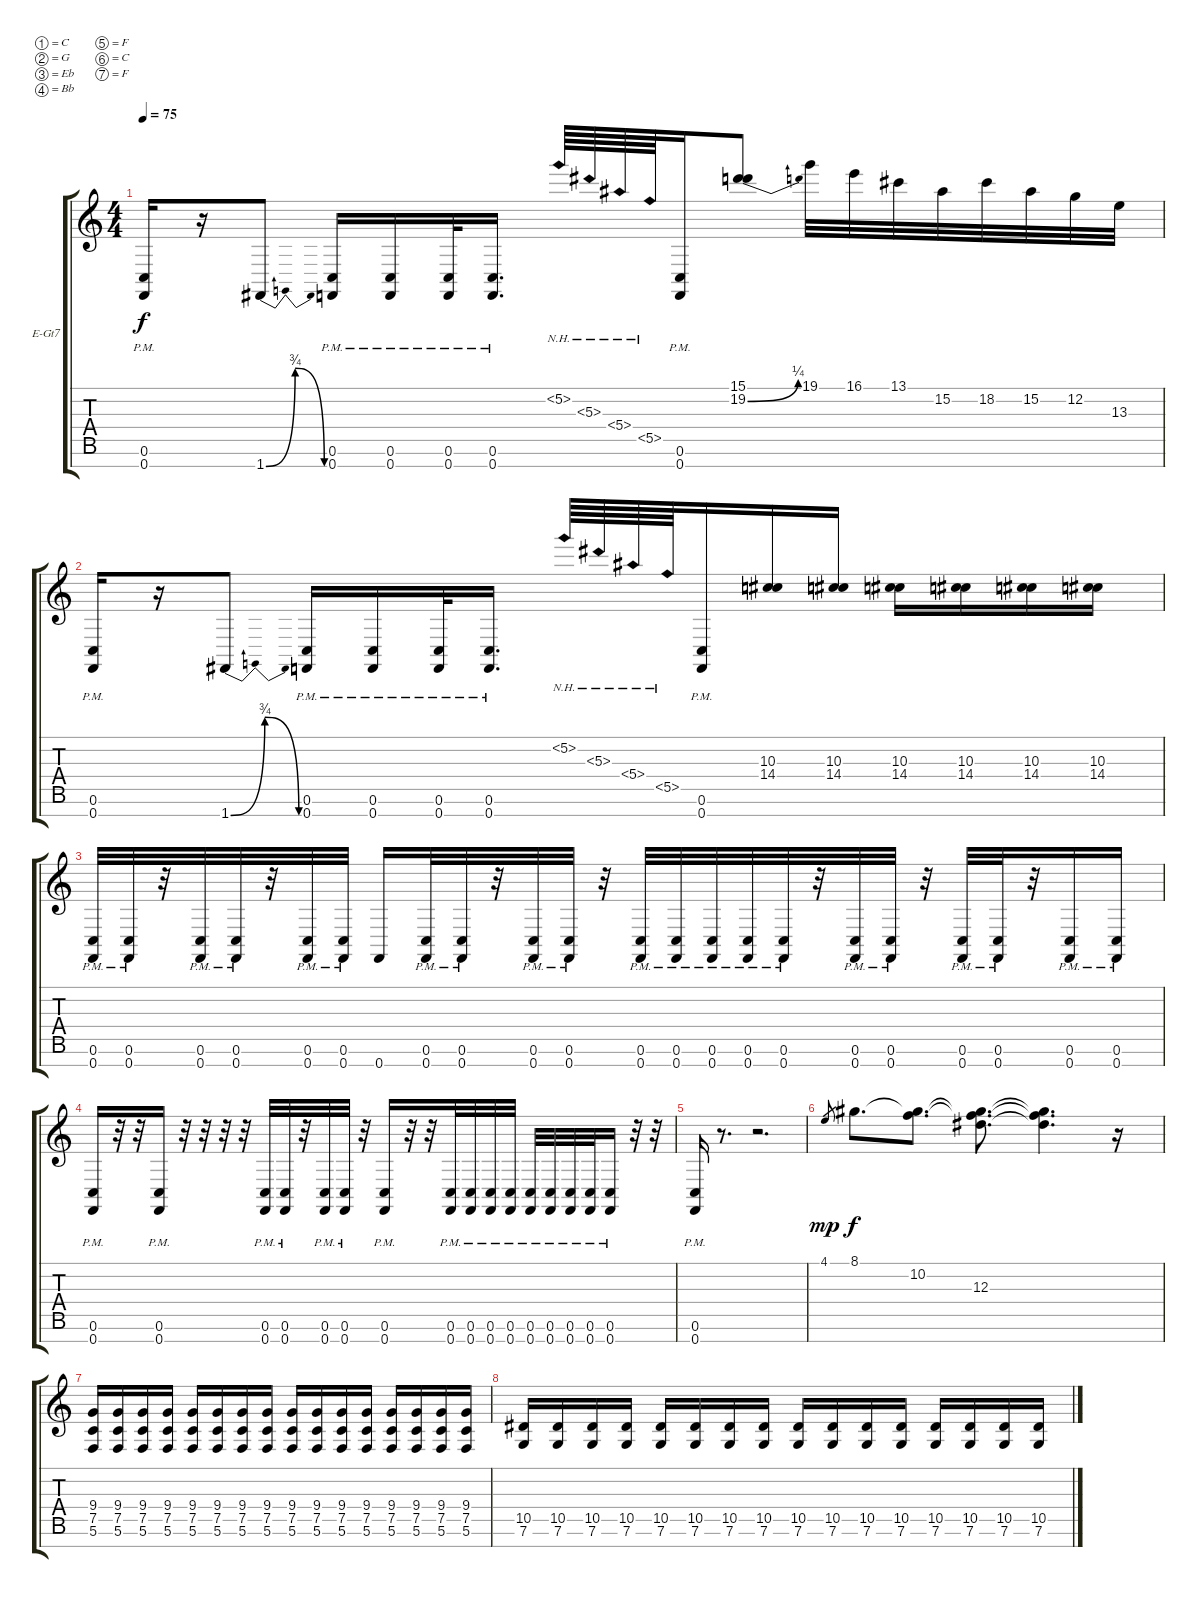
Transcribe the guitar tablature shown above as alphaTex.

\bracketExtendMode groupsimilarinstruments
\firstSystemTrackNameOrientation horizontal
\otherSystemsTrackNameOrientation horizontal
\track ("Electric Guitar" "E-Gt7") {instrument distortionguitar}
\staff {score tabs}
\tuning (C4 G3 Eb3 Bb2 F2 C2 F1)
\ts (4 4)
\beaming (8 2 2 2 2)
\tempo 75
\clef g2
\ks c
(0.6{pm} 0.7{pm}).16{dy f instrument distortionguitar} r.16 1.7{be (bendrelease 0 0 30 3 30 3 60 0)}.8 (0.6{pm} 0.7{pm}).16 (0.6{pm} 0.7{pm}).16 (0.6{pm} 0.7{pm}).32 (0.6{pm} 0.7{pm}).16{d} 5.2{nh}.64 5.3{nh}.64 5.4{nh}.64 5.5{nh}.64 (0.6{pm} 0.7{pm}).16 (15.1 19.2{be (bend 0 0 60 1)}).8 19.1.32 16.1.32 13.1.32 15.2.32 18.2.32 15.2.32 12.2.32 13.3.32 |
(0.6{pm} 0.7{pm}).16 r.16 1.7{be (bendrelease 0 0 30 3 30 3 60 0)}.8 (0.6{pm} 0.7{pm}).16 (0.6{pm} 0.7{pm}).16 (0.6{pm} 0.7{pm}).32 (0.6{pm} 0.7{pm}).16{d} 5.2{nh}.64 5.3{nh}.64 5.4{nh}.64 5.5{nh}.64 (0.6{pm} 0.7{pm}).16 (10.3 14.4).16 (10.3 14.4).16 (10.3 14.4).16 (10.3 14.4).16 (10.3 14.4).16 (10.3 14.4).16 |
(0.6{pm} 0.7{pm}).32 (0.6{pm} 0.7{pm}).32 r.32 (0.6{pm} 0.7{pm}).32 (0.6{pm} 0.7{pm}).32 r.32 (0.6{pm} 0.7{pm}).32 (0.6{pm} 0.7{pm}).32 0.7.16 (0.6{pm} 0.7{pm}).32 (0.6{pm} 0.7{pm}).32 r.32 (0.6{pm} 0.7{pm}).32 (0.6{pm} 0.7{pm}).32 r.32 (0.6{pm} 0.7{pm}).32 (0.6{pm} 0.7{pm}).32 (0.6{pm} 0.7{pm}).32 (0.6{pm} 0.7{pm}).32 (0.6{pm} 0.7{pm}).32 r.32 (0.6{pm} 0.7{pm}).32 (0.6{pm} 0.7{pm}).32 r.32 (0.6{pm} 0.7{pm}).32 (0.6{pm} 0.7{pm}).32 r.32 (0.6{pm} 0.7{pm}).16 (0.6{pm} 0.7{pm}).16 |
(0.6{pm} 0.7{pm}).16 r.32 r.32 (0.6{pm} 0.7{pm}).16 r.32 r.32 r.32 r.32 (0.6{pm} 0.7{pm}).32 (0.6{pm} 0.7{pm}).32 r.32 (0.6{pm} 0.7{pm}).32 (0.6{pm} 0.7{pm}).32 r.32 (0.6{pm} 0.7{pm}).16 r.32 r.32 (0.6{pm} 0.7{pm}).32 (0.6{pm} 0.7{pm}).32 (0.6{pm} 0.7{pm}).32 (0.6{pm} 0.7{pm}).32 (0.6{pm} 0.7{pm}).32 (0.6{pm} 0.7{pm}).32 (0.6{pm} 0.7{pm}).32 (0.6{pm} 0.7{pm}).32 (0.6{pm} 0.7{pm}).16 r.32 r.32 |
(0.6{pm} 0.7{pm}).16 r.8{d} r.2{d} |
4.1.8{gr dy mp} 8.1.8{d dy f} (8.1{t} 10.2).8{d} (8.1{t} 10.2{t} 12.3).8{d} (8.1{t} 10.2{t} 12.3{t}).4{d} r.16 |
(9.4 7.5 5.6).16 (9.4 7.5 5.6).16 (9.4 7.5 5.6).16 (9.4 7.5 5.6).16 (9.4 7.5 5.6).16 (9.4 7.5 5.6).16 (9.4 7.5 5.6).16 (9.4 7.5 5.6).16 (9.4 7.5 5.6).16 (9.4 7.5 5.6).16 (9.4 7.5 5.6).16 (9.4 7.5 5.6).16 (9.4 7.5 5.6).16 (9.4 7.5 5.6).16 (9.4 7.5 5.6).16 (9.4 7.5 5.6).16 |
(10.5 7.6).16 (10.5 7.6).16 (10.5 7.6).16 (10.5 7.6).16 (10.5 7.6).16 (10.5 7.6).16 (10.5 7.6).16 (10.5 7.6).16 (10.5 7.6).16 (10.5 7.6).16 (10.5 7.6).16 (10.5 7.6).16 (10.5 7.6).16 (10.5 7.6).16 (10.5 7.6).16 (10.5 7.6).16
